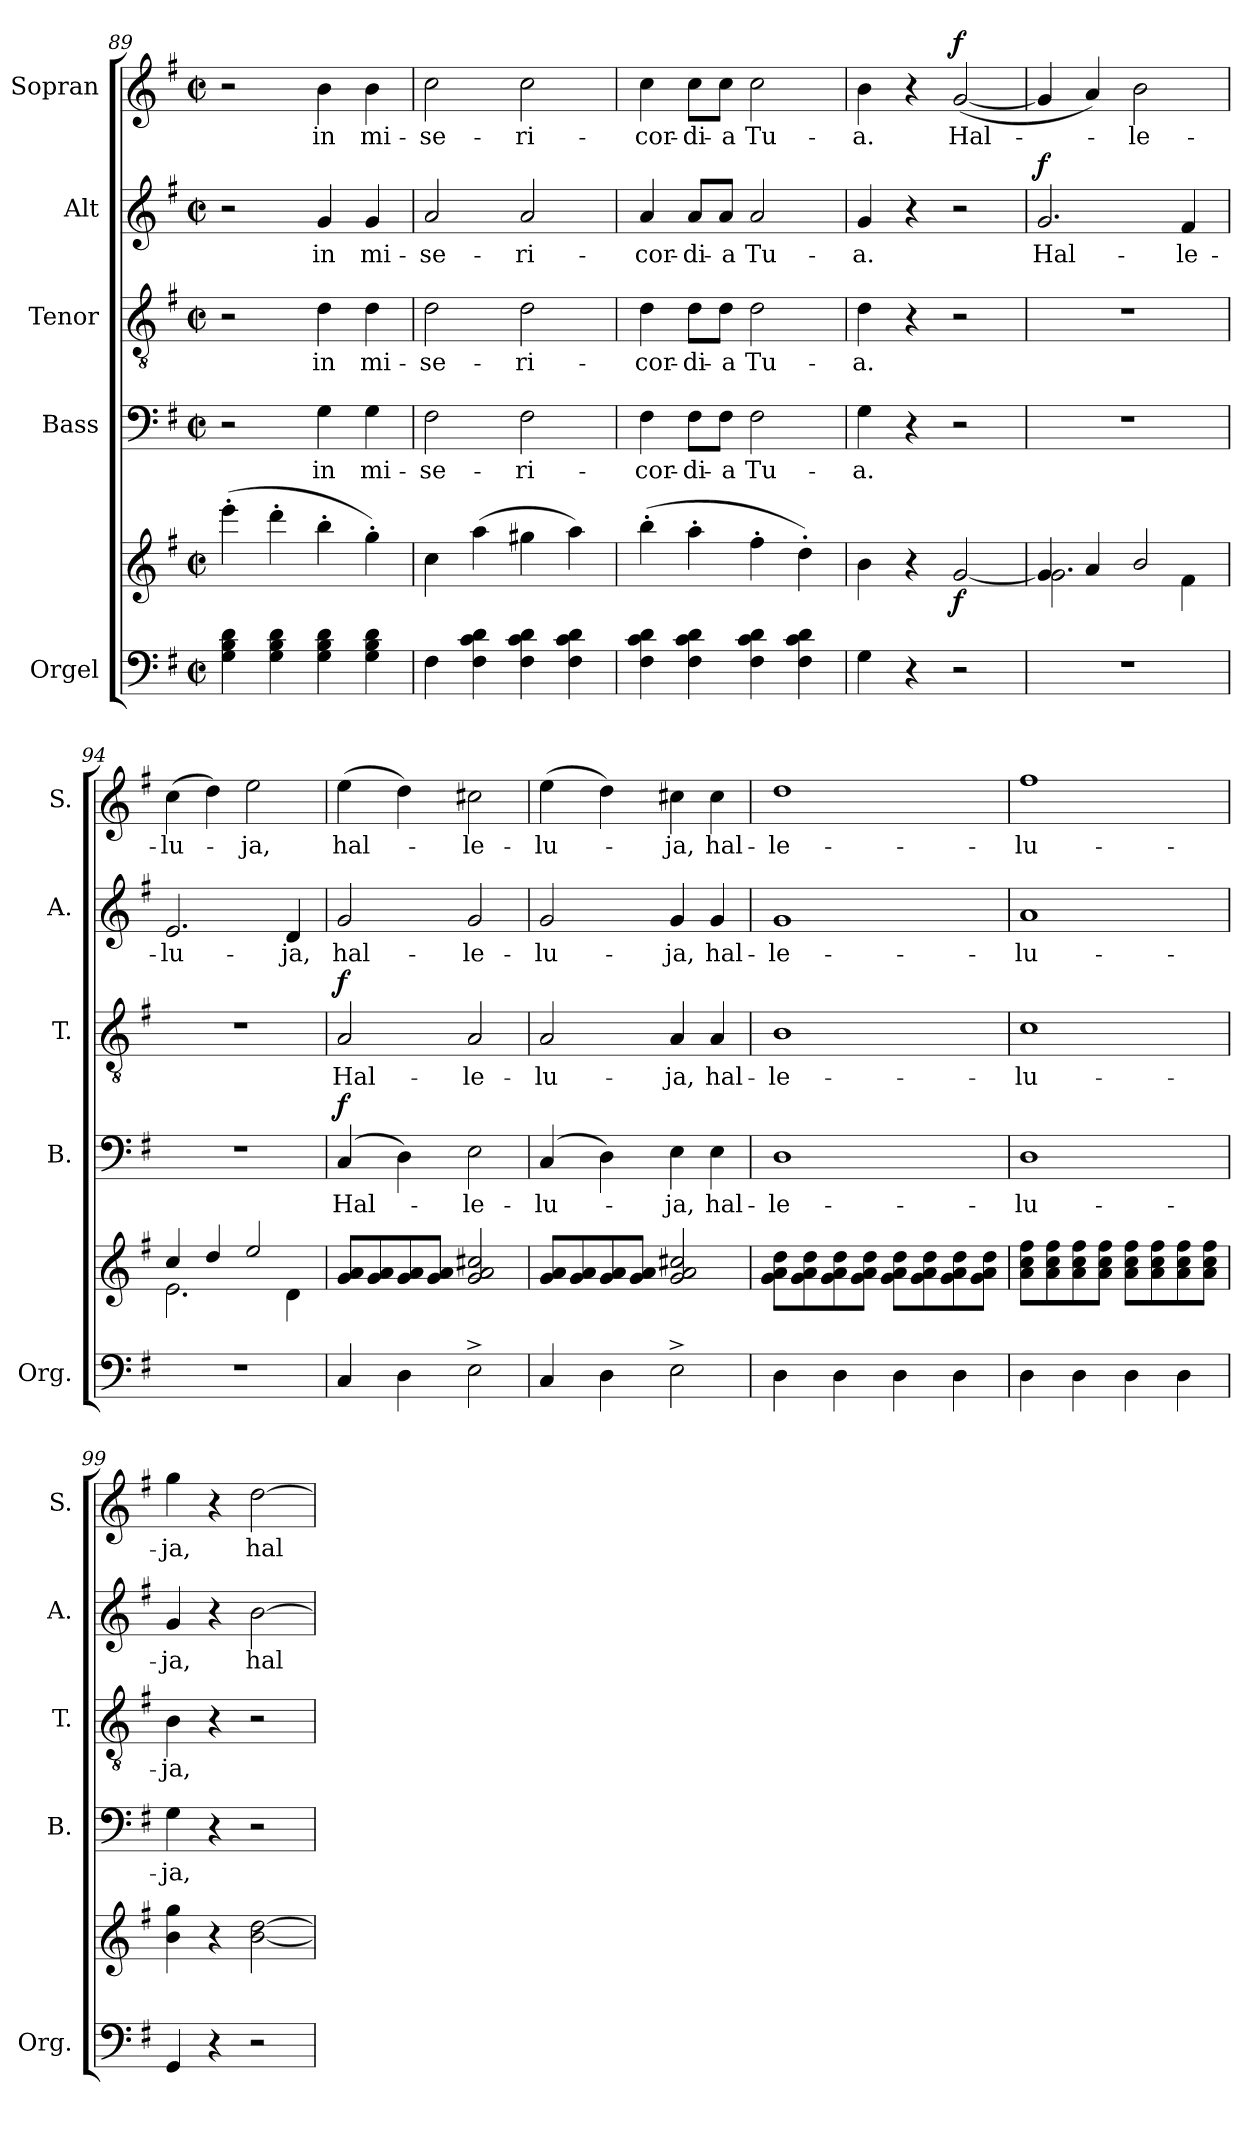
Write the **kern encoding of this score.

**kern	**kern	**dynam	**kern	**text	**dynam	**kern	**text	**dynam	**kern	**text	**dynam	**kern	**text	**dynam
*part5	*part5	*part5	*part4	*part4	*part4	*part3	*part3	*part3	*part2	*part2	*part2	*part1	*part1	*part1
*staff6	*staff5	*staff5/6	*staff4	*staff4	*staff4	*staff3	*staff3	*staff3	*staff2	*staff2	*staff2	*staff1	*staff1	*staff1
*I"Orgel	*	*	*I"Bass	*	*	*I"Tenor	*	*	*I"Alt	*	*	*I"Sopran	*	*
*I'Org.	*	*	*I'B.	*	*	*I'T.	*	*	*I'A.	*	*	*I'S.	*	*
*clefF4	*clefG2	*	*clefF4	*	*	*clefGv2	*	*	*clefG2	*	*	*clefG2	*	*
*k[f#]	*k[f#]	*	*k[f#]	*	*	*k[f#]	*	*	*k[f#]	*	*	*k[f#]	*	*
*G:	*G:	*	*G:	*	*	*G:	*	*	*G:	*	*	*G:	*	*
*M2/2	*M2/2	*	*M2/2	*	*	*M2/2	*	*	*M2/2	*	*	*M2/2	*	*
*met(c|)	*met(c|)	*	*met(c|)	*	*	*met(c|)	*	*	*met(c|)	*	*	*met(c|)	*	*
=89	=89	=89	=89	=89	=89	=89	=89	=89	=89	=89	=89	=89	=89	=89
4G\ 4B\ 4d\	(>4eee'>\	.	2r	.	.	2r	.	.	2r	.	.	2r	.	.
4G\ 4B\ 4d\	4ddd'>\	.	.	.	.	.	.	.	.	.	.	.	.	.
!	!	!	!	!LO:LY:b	!	!	!LO:LY:b	!	!	!LO:LY:b	!	!	!LO:LY:b	!
4G\ 4B\ 4d\	4bb'>\	.	4G\	in	.	4d\	in	.	4g/	in	.	4b\	in	.
!	!	!	!	!LO:LY:b	!	!	!LO:LY:b	!	!	!LO:LY:b	!	!	!LO:LY:b	!
4G\ 4B\ 4d\	4gg'>\)	.	4G\	mi-	.	4d\	mi-	.	4g/	mi-	.	4b\	mi-	.
=90	=90	=90	=90	=90	=90	=90	=90	=90	=90	=90	=90	=90	=90	=90
!	!	!	!	!LO:LY:b	!	!	!LO:LY:b	!	!	!LO:LY:b	!	!	!LO:LY:b	!
4F#\	4cc\	.	2F#\	-se-	.	2d\	-se-	.	2a/	-se-	.	2cc\	-se-	.
4F#\ 4c\ 4d\	(>4aa\	.	.	.	.	.	.	.	.	.	.	.	.	.
!	!	!	!	!LO:LY:b	!	!	!LO:LY:b	!	!	!LO:LY:b	!	!	!LO:LY:b	!
4F#\ 4c\ 4d\	4gg#X\	.	2F#\	-ri-	.	2d\	-ri-	.	2a/	-ri-	.	2cc\	-ri-	.
4F#\ 4c\ 4d\	4aa\)	.	.	.	.	.	.	.	.	.	.	.	.	.
=91	=91	=91	=91	=91	=91	=91	=91	=91	=91	=91	=91	=91	=91	=91
!	!	!	!	!LO:LY:b	!	!	!LO:LY:b	!	!	!LO:LY:b	!	!	!LO:LY:b	!
4F#\ 4c\ 4d\	(>4bb'>\	.	4F#\	-cor-	.	4d\	-cor-	.	4a/	-cor-	.	4cc\	-cor-	.
!	!	!	!	!LO:LY:b	!	!	!LO:LY:b	!	!	!LO:LY:b	!	!	!LO:LY:b	!
4F#\ 4c\ 4d\	4aa'>\	.	8F#\L	-di-	.	8d\L	-di-	.	8a/L	-di-	.	8cc\L	-di-	.
!	!	!	!	!LO:LY:b	!	!	!LO:LY:b	!	!	!LO:LY:b	!	!	!LO:LY:b	!
.	.	.	8F#\J	-a	.	8d\J	-a	.	8a/J	-a	.	8cc\J	-a	.
!	!	!	!	!LO:LY:b	!	!	!LO:LY:b	!	!	!LO:LY:b	!	!	!LO:LY:b	!
4F#\ 4c\ 4d\	4ff#'>\	.	2F#\	Tu-	.	2d\	Tu-	.	2a/	Tu-	.	2cc\	Tu-	.
4F#\ 4c\ 4d\	4dd'>\)	.	.	.	.	.	.	.	.	.	.	.	.	.
!!LO:PB:g=z
=92	=92	=92	=92	=92	=92	=92	=92	=92	=92	=92	=92	=92	=92	=92
!	!	!	!	!LO:LY:b	!	!	!LO:LY:b	!	!	!LO:LY:b	!	!	!LO:LY:b	!
4G\	4b\	.	4G\	-a.	.	4d\	-a.	.	4g/	-a.	.	4b\	-a.	.
4r	4r	.	4r	.	.	4r	.	.	4r	.	.	4r	.	.
!	!	!LO:DY:b	!	!	!	!	!	!	!	!	!	!	!LO:LY:b	!LO:DY:a
2r	[2g/	f	2r	.	.	2r	.	.	2r	.	.	(<[2g/	Hal-	f
=93	=93	=93	=93	=93	=93	=93	=93	=93	=93	=93	=93	=93	=93	=93
*	*^	*	*	*	*	*	*	*	*	*	*	*	*	*
!	!	!	!	!	!	!	!	!	!	!	!LO:LY:b	!LO:DY:a	!	!	!
1r	4g/]	2.g\	.	1r	.	.	1r	.	.	2.g/	Hal-	f	4g/]	.	.
.	4a/	.	.	.	.	.	.	.	.	.	.	.	4a/)	.	.
!	!	!	!	!	!	!	!	!	!	!	!	!	!	!LO:LY:b	!
.	2b/	.	.	.	.	.	.	.	.	.	.	.	2b\	-le-	.
!	!	!	!	!	!	!	!	!	!	!	!LO:LY:b	!	!	!	!
.	.	4f#\	.	.	.	.	.	.	.	4f#/	-le-	.	.	.	.
=94	=94	=94	=94	=94	=94	=94	=94	=94	=94	=94	=94	=94	=94	=94	=94
!	!	!	!	!	!	!	!	!	!	!	!LO:LY:b	!	!	!LO:LY:b	!
1r	4cc/	2.e\	.	1r	.	.	1r	.	.	2.e/	-lu-	.	(>4cc\	-lu-	.
.	4dd/	.	.	.	.	.	.	.	.	.	.	.	4dd\)	.	.
!	!	!	!	!	!	!	!	!	!	!	!	!	!	!LO:LY:b	!
.	2ee/	.	.	.	.	.	.	.	.	.	.	.	2ee\	-ja,	.
!	!	!	!	!	!	!	!	!	!	!	!LO:LY:b	!	!	!	!
.	.	4d\	.	.	.	.	.	.	.	4d/	-ja,	.	.	.	.
=95	=95	=95	=95	=95	=95	=95	=95	=95	=95	=95	=95	=95	=95	=95	=95
!	!	!	!	!	!LO:LY:b	!LO:DY:a	!	!LO:LY:b	!LO:DY:a	!	!LO:LY:b	!	!	!LO:LY:b	!
*	*v	*v	*	*	*	*	*	*	*	*	*	*	*	*	*
4C/	8g/ 8a/L	.	(4C/	Hal-	f	2A/	Hal-	f	2g/	hal-	.	(>4ee\	hal-	.
.	8g/ 8a/	.	.	.	.	.	.	.	.	.	.	.	.	.
4D\	8g/ 8a/	.	4D\)	.	.	.	.	.	.	.	.	4dd\)	.	.
.	8g/ 8a/J	.	.	.	.	.	.	.	.	.	.	.	.	.
!	!	!	!	!LO:LY:b	!	!	!LO:LY:b	!	!	!LO:LY:b	!	!	!LO:LY:b	!
2E^>\	2g/ 2a/ 2cc#X/	.	2E\	-le-	.	2A/	-le-	.	2g/	-le-	.	2cc#X\	-le-	.
=96	=96	=96	=96	=96	=96	=96	=96	=96	=96	=96	=96	=96	=96	=96
!	!	!	!	!LO:LY:b	!	!	!LO:LY:b	!	!	!LO:LY:b	!	!	!LO:LY:b	!
4C/	8g/ 8a/L	.	(4C/	-lu-	.	2A/	-lu-	.	2g/	-lu-	.	(>4ee\	-lu-	.
.	8g/ 8a/	.	.	.	.	.	.	.	.	.	.	.	.	.
4D\	8g/ 8a/	.	4D\)	.	.	.	.	.	.	.	.	4dd\)	.	.
.	8g/ 8a/J	.	.	.	.	.	.	.	.	.	.	.	.	.
!	!	!	!	!LO:LY:b	!	!	!LO:LY:b	!	!	!LO:LY:b	!	!	!LO:LY:b	!
2E^>\	2g/ 2a/ 2cc#X/	.	4E\	-ja,	.	4A/	-ja,	.	4g/	-ja,	.	4cc#X\	-ja,	.
!	!	!	!	!LO:LY:b	!	!	!LO:LY:b	!	!	!LO:LY:b	!	!	!LO:LY:b	!
.	.	.	4E\	hal-	.	4A/	hal-	.	4g/	hal-	.	4cc#\	hal-	.
=97	=97	=97	=97	=97	=97	=97	=97	=97	=97	=97	=97	=97	=97	=97
!	!	!	!	!LO:LY:b	!	!	!LO:LY:b	!	!	!LO:LY:b	!	!	!LO:LY:b	!
4D\	8g\ 8a\ 8dd\L	.	1D	-le-	.	1B	-le-	.	1g	-le-	.	1dd	-le-	.
.	8g\ 8a\ 8dd\	.	.	.	.	.	.	.	.	.	.	.	.	.
4D\	8g\ 8a\ 8dd\	.	.	.	.	.	.	.	.	.	.	.	.	.
.	8g\ 8a\ 8dd\J	.	.	.	.	.	.	.	.	.	.	.	.	.
4D\	8g\ 8a\ 8dd\L	.	.	.	.	.	.	.	.	.	.	.	.	.
.	8g\ 8a\ 8dd\	.	.	.	.	.	.	.	.	.	.	.	.	.
4D\	8g\ 8a\ 8dd\	.	.	.	.	.	.	.	.	.	.	.	.	.
.	8g\ 8a\ 8dd\J	.	.	.	.	.	.	.	.	.	.	.	.	.
!!LO:LB:g=z
=98	=98	=98	=98	=98	=98	=98	=98	=98	=98	=98	=98	=98	=98	=98
!	!	!	!	!LO:LY:b	!	!	!LO:LY:b	!	!	!LO:LY:b	!	!	!LO:LY:b	!
4D\	8a\ 8cc\ 8ff#\L	.	1D	-lu-	.	1c	-lu-	.	1a	-lu-	.	1ff#	-lu-	.
.	8a\ 8cc\ 8ff#\	.	.	.	.	.	.	.	.	.	.	.	.	.
4D\	8a\ 8cc\ 8ff#\	.	.	.	.	.	.	.	.	.	.	.	.	.
.	8a\ 8cc\ 8ff#\J	.	.	.	.	.	.	.	.	.	.	.	.	.
4D\	8a\ 8cc\ 8ff#\L	.	.	.	.	.	.	.	.	.	.	.	.	.
.	8a\ 8cc\ 8ff#\	.	.	.	.	.	.	.	.	.	.	.	.	.
4D\	8a\ 8cc\ 8ff#\	.	.	.	.	.	.	.	.	.	.	.	.	.
.	8a\ 8cc\ 8ff#\J	.	.	.	.	.	.	.	.	.	.	.	.	.
=99	=99	=99	=99	=99	=99	=99	=99	=99	=99	=99	=99	=99	=99	=99
!	!	!	!	!LO:LY:b	!	!	!LO:LY:b	!	!	!LO:LY:b	!	!	!LO:LY:b	!
4GG/	4b\ 4gg\	.	4G\	-ja,	.	4B\	-ja,	.	4g/	-ja,	.	4gg\	-ja,	.
4r	4r	.	4r	.	.	4r	.	.	4r	.	.	4r	.	.
!	!	!	!	!	!	!	!	!	!	!LO:LY:b	!	!	!LO:LY:b	!
2r	[2b\ [2dd\	.	2r	.	.	2r	.	.	[2b\	hal-	.	[2dd\	hal-	.
=	=	=	=	=	=	=	=	=	=	=	=	=	=	=
*-	*-	*-	*-	*-	*-	*-	*-	*-	*-	*-	*-	*-	*-	*-
